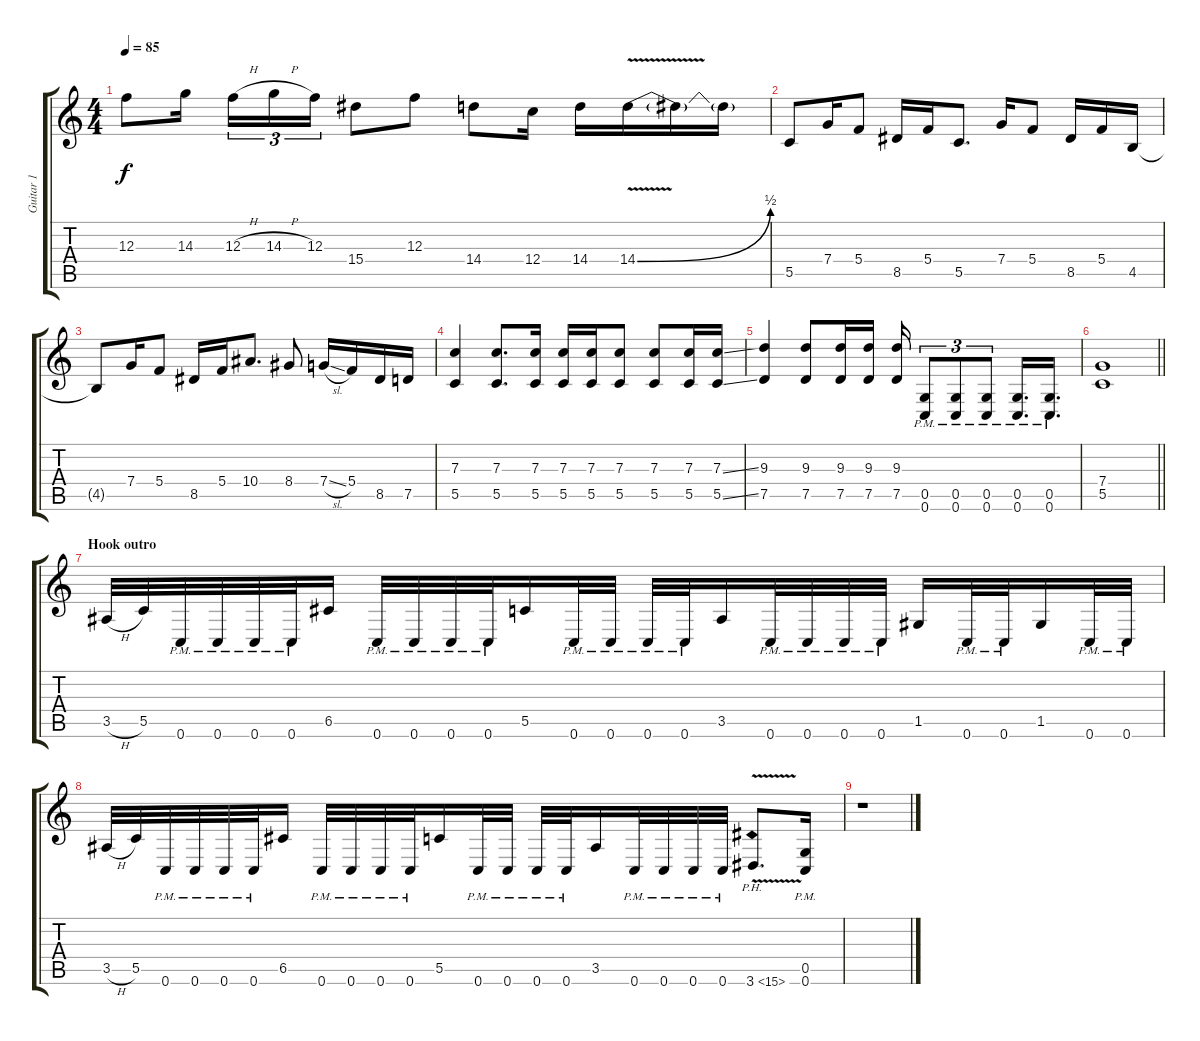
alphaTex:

\track ("Guitar 1" "Guitar 1") {instrument overdrivenguitar}
\staff {score tabs}
\tuning (D4 A3 F3 C3 G2 C2) {hide}
\ts (4 4)
\tempo 85
\clef g2
\ks c
12.3.8{dy f} 14.3.16{beam splitsecondary} 12.3{h}.16{tu (3 2)} 14.3{h}.16{tu (3 2)} 12.3.16{tu (3 2)} 15.4.8 12.3.8 14.4.8 12.4.16 14.4.16 14.4{be (bend 0 0 60 2) v}.16 14.4{t}.16 14.4{t}.16 |
5.5.8 7.4.16 5.4.8 8.5.16 5.4.16 5.5.8{d} 7.4.16 5.4.8 8.5.16 5.4.16 4.5.16 |
4.5{t}.8 7.4.16 5.4.8 8.5.16 5.4.16 10.4.8{d} 8.4.8 7.4{sl}.16 5.4.16 8.5.16 7.5.16 |
(7.3 5.5).4 (7.3 5.5).8{d} (7.3 5.5).16 (7.3 5.5).16 (7.3 5.5).16 (7.3 5.5).8 (7.3 5.5).8 (7.3 5.5).16 (7.3{ss} 5.5{ss}).16 |
(9.3 7.5).4 (9.3 7.5).8 (9.3 7.5).16 (9.3 7.5).16 (9.3 7.5).16 (0.5{pm} 0.6{pm}).8{tu (3 2)} (0.5{pm} 0.6{pm}).8{tu (3 2)} (0.5{pm} 0.6{pm}).8{tu (3 2)} (0.5{pm} 0.6{pm}).16{d} (0.5{pm} 0.6{pm}).16{d} |
\barLineRight lightlight
(7.4 5.5).1 |
\section ("" "Hook outro")
3.5{h}.32 5.5.32 0.6{pm}.32 0.6{pm}.32 0.6{pm}.32 0.6{pm}.32 6.5.16 0.6{pm}.32 0.6{pm}.32 0.6{pm}.32 0.6{pm}.32 5.5.16 0.6{pm}.32 0.6{pm}.32 0.6{pm}.32 0.6{pm}.32 3.5.16 0.6{pm}.32 0.6{pm}.32 0.6{pm}.32 0.6{pm}.32 1.5.16 0.6{pm}.32 0.6{pm}.32 1.5.16 0.6{pm}.32 0.6{pm}.32 |
3.5{h}.32 5.5.32 0.6{pm}.32 0.6{pm}.32 0.6{pm}.32 0.6{pm}.32 6.5.16 0.6{pm}.32 0.6{pm}.32 0.6{pm}.32 0.6{pm}.32 5.5.16 0.6{pm}.32 0.6{pm}.32 0.6{pm}.32 0.6{pm}.32 3.5.16 0.6{pm}.32 0.6{pm}.32 0.6{pm}.32 0.6{pm}.32 3.6{ph 12 v}.8{d} (0.5{pm} 0.6{pm}).16 |
r.1
